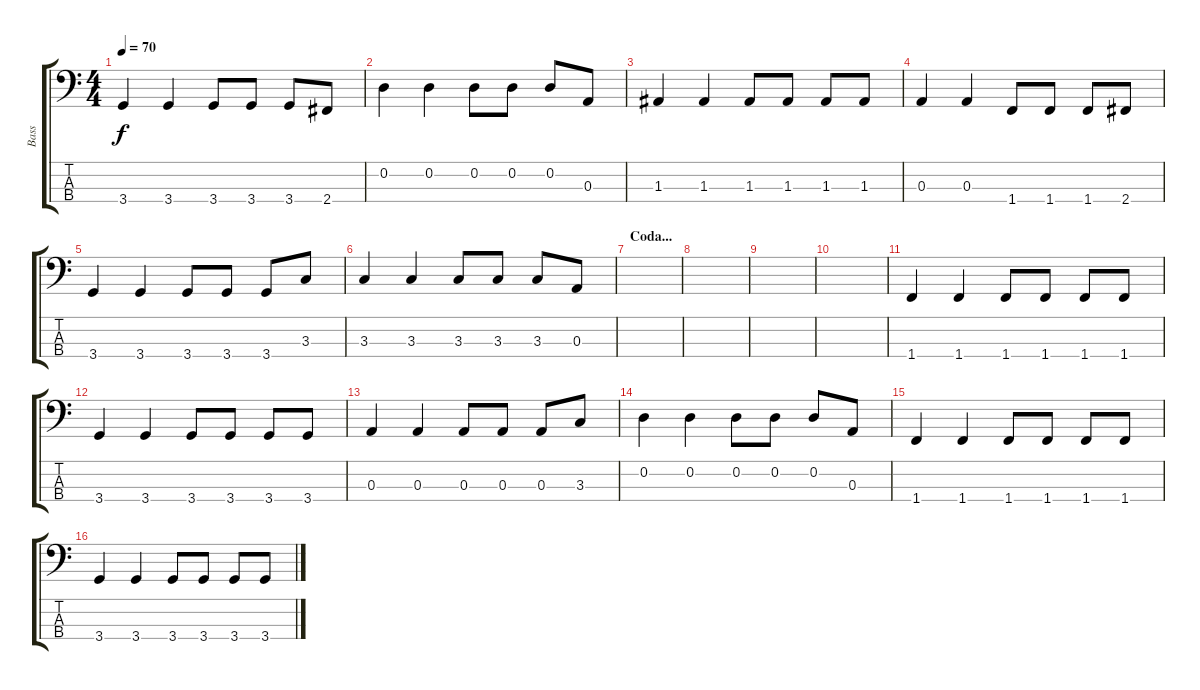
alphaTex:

\track ("Bass" "Bass") {instrument fretlessbass}
\staff {score tabs}
\tuning (G2 D2 A1 E1) {hide}
\ts (4 4)
\tempo 70
\clef f4
\ks c
3.4.4{dy f} 3.4.4 3.4.8 3.4.8 3.4.8 2.4.8 |
0.2.4 0.2.4 0.2.8 0.2.8 0.2.8 0.3.8 |
1.3.4 1.3.4 1.3.8 1.3.8 1.3.8 1.3.8 |
0.3.4 0.3.4 1.4.8 1.4.8 1.4.8 2.4.8 |
3.4.4 3.4.4 3.4.8 3.4.8 3.4.8 3.3.8 |
3.3.4 3.3.4 3.3.8 3.3.8 3.3.8 0.3.8 |
\section ("" "Coda...")
|
|
|
|
1.4.4 1.4.4 1.4.8 1.4.8 1.4.8 1.4.8 |
3.4.4 3.4.4 3.4.8 3.4.8 3.4.8 3.4.8 |
0.3.4 0.3.4 0.3.8 0.3.8 0.3.8 3.3.8 |
0.2.4 0.2.4 0.2.8 0.2.8 0.2.8 0.3.8 |
1.4.4 1.4.4 1.4.8 1.4.8 1.4.8 1.4.8 |
3.4.4 3.4.4 3.4.8 3.4.8 3.4.8 3.4.8
